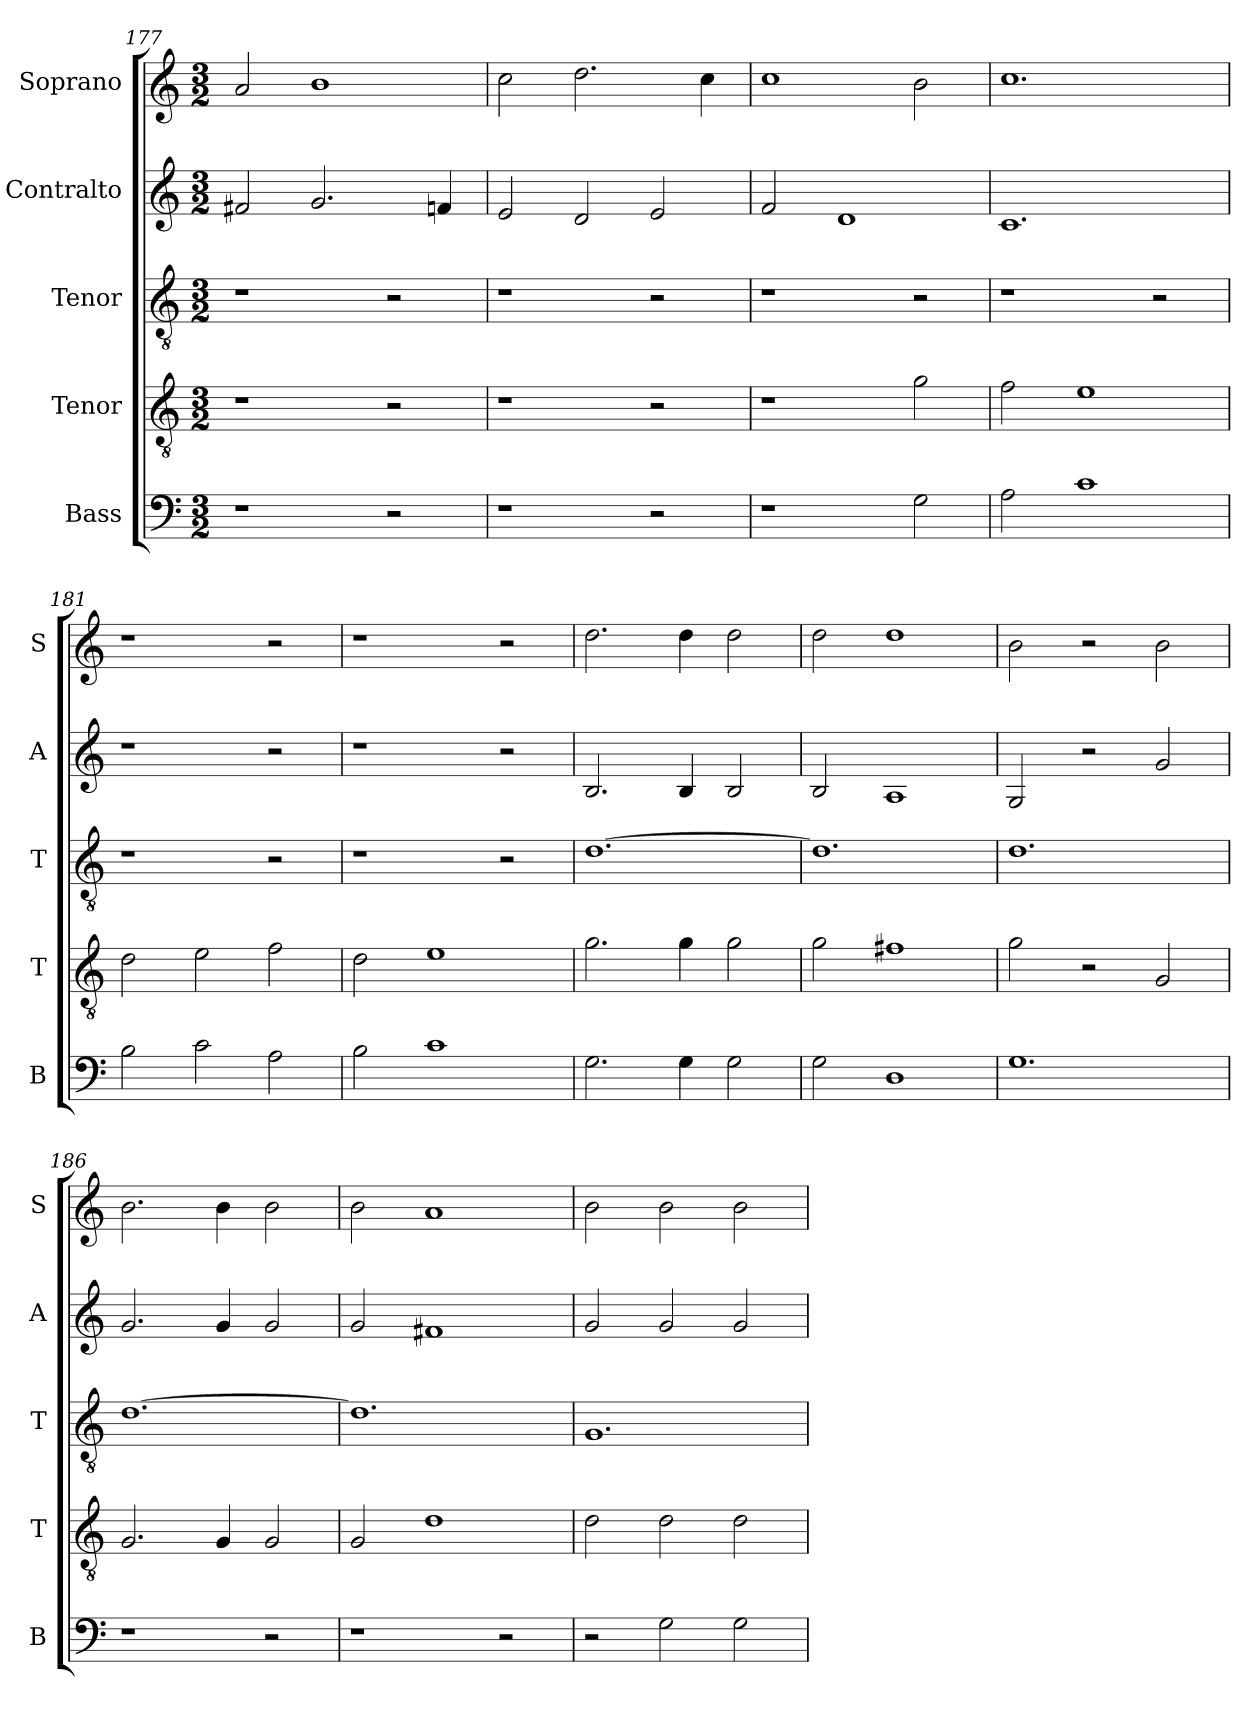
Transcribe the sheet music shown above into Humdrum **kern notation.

**kern	**kern	**kern	**kern	**kern
*part5	*part4	*part3	*part2	*part1
*staff5	*staff4	*staff3	*staff2	*staff1
*I"Bass	*I"Tenor	*I"Tenor	*I"Contralto	*I"Soprano
*I'B	*I'T	*I'T	*I'A	*I'S
*clefF4	*clefGv2	*clefGv2	*clefG2	*clefG2
*k[]	*k[]	*k[]	*k[]	*k[]
*G:mix	*G:mix	*G:mix	*G:mix	*G:mix
*M3/2	*M3/2	*M3/2	*M3/2	*M3/2
=177	=177	=177	=177	=177
1r	1r	1r	2f#X	2a
.	.	.	2.g	1b
2r	2r	2r	.	.
.	.	.	4fn	.
=178	=178	=178	=178	=178
1r	1r	1r	2e	2cc
.	.	.	2d	2.dd
2r	2r	2r	2e	.
.	.	.	.	4cc
=179	=179	=179	=179	=179
1r	1r	1r	2f	1cc
.	.	.	1d	.
2G	2g	2r	.	2b
=180	=180	=180	=180	=180
2A	2f	1r	1.c	1.cc
1c	1e	.	.	.
.	.	2r	.	.
=181	=181	=181	=181	=181
2B	2d	1r	1r	1r
2c	2e	.	.	.
2A	2f	2r	2r	2r
=182	=182	=182	=182	=182
2B	2d	1r	1r	1r
1c	1e	.	.	.
.	.	2r	2r	2r
=183	=183	=183	=183	=183
2.G	2.g	[1.d	2.B	2.dd
4G	4g	.	4B	4dd
2G	2g	.	2B	2dd
=184	=184	=184	=184	=184
2G	2g	1.d]	2B	2dd
1D	1f#X	.	1A	1dd
=185	=185	=185	=185	=185
1.G	2g	1.d	2G	2b
.	2r	.	2r	2r
.	2G	.	2g	2b
=186	=186	=186	=186	=186
1r	2.G	[1.d	2.g	2.b
.	4G	.	4g	4b
2r	2G	.	2g	2b
=187	=187	=187	=187	=187
1r	2G	1.d]	2g	2b
.	1d	.	1f#X	1a
2r	.	.	.	.
=188	=188	=188	=188	=188
2r	2d	1.G	2g	2b
2G	2d	.	2g	2b
2G	2d	.	2g	2b
=	=	=	=	=
*-	*-	*-	*-	*-
